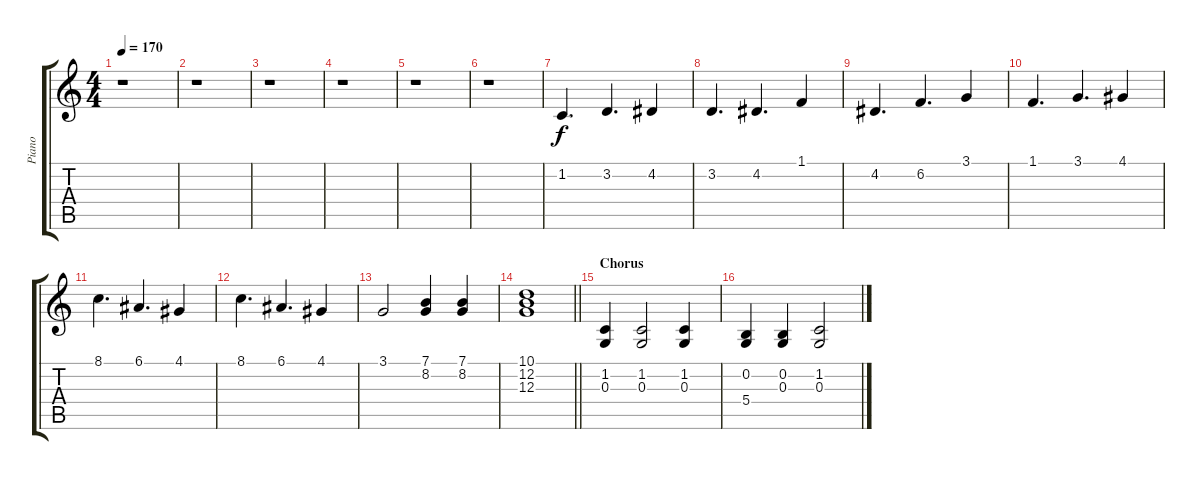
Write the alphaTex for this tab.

\track ("Piano" "Piano") {instrument brightacousticpiano}
\staff {score tabs}
\tuning (E4 B3 G3 D3 A2 E2) {hide}
\ts (4 4)
\tempo 170
\clef g2
\ks c
r.1{dy f} |
r.1 |
r.1 |
r.1 |
r.1 |
r.1 |
1.2.4{d} 3.2.4{d} 4.2.4 |
3.2.4{d} 4.2.4{d} 1.1.4 |
4.2.4{d} 6.2.4{d} 3.1.4 |
1.1.4{d} 3.1.4{d} 4.1.4 |
8.1.4{d} 6.1.4{d} 4.1.4 |
8.1.4{d} 6.1.4{d} 4.1.4 |
3.1.2 (7.1 8.2).4 (7.1 8.2).4 |
\barLineRight lightlight
(10.1 12.2 12.3).1 |
\section ("" "Chorus ")
(1.2 0.3).4 (1.2 0.3).2 (1.2 0.3).4 |
(0.2 5.4).4 (0.2 0.3).4 (1.2 0.3).2
